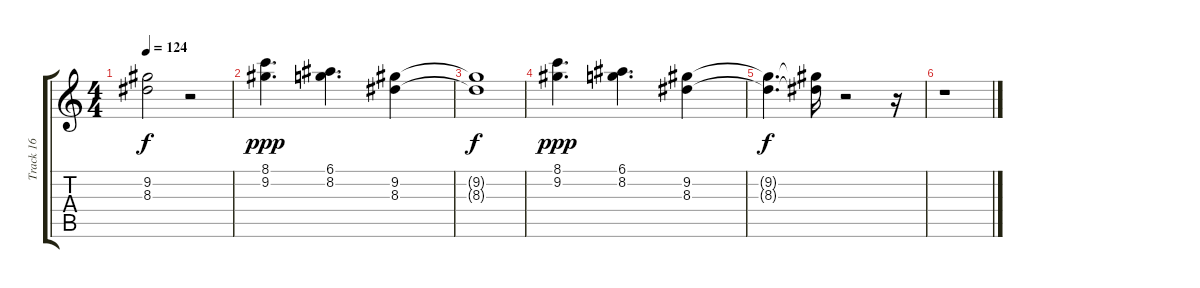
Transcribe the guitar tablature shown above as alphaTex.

\track ("Track 16" "Track 16") {instrument acousticguitarsteel}
\staff {score tabs}
\tuning (E4 B3 G3 D3 A2 E2) {hide}
\ts (4 4)
\tempo 124
\clef g2
\ks c
(9.2{t} 8.3{t}).2{dy f} r.2 |
(8.1 9.2).4{d dy ppp} (6.1 8.2).4{d} (9.2 8.3).4 |
(9.2{t} 8.3{t}).1{dy f} |
(8.1 9.2).4{d dy ppp} (6.1 8.2).4{d} (9.2 8.3).4 |
(9.2{t} 8.3{t}).4{d dy f} (9.2{t} 8.3{t}).16 r.2 r.16 |
r.1
